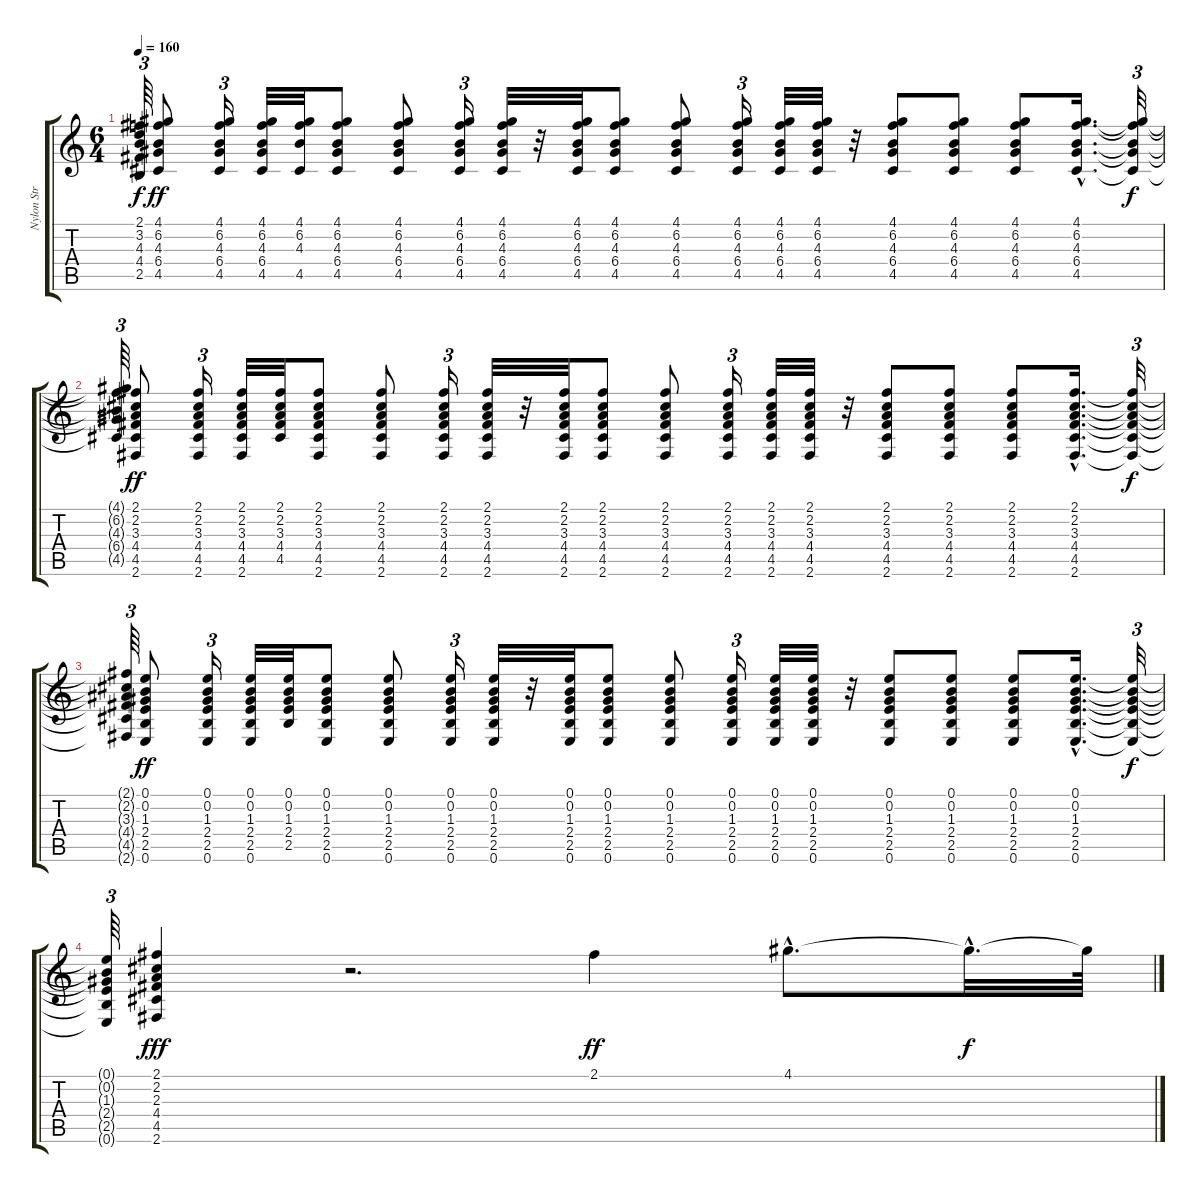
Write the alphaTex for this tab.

\track ("Nylon Str Gtr (Paco DeLucia)" "Nylon Str ") {instrument acousticguitarnylon}
\staff {score tabs}
\tuning (E4 B3 G3 D3 A2 E2) {hide}
\ts (6 4)
\tempo 160
\clef g2
\ks c
(2.1{t} 3.2{t} 4.3{t} 4.4{t} 2.5{t}).64{tu (3 2) dy f} (4.1 6.2 4.3 6.4 4.5).8{dy ff} (4.1 6.2 4.3 6.4 4.5).16{tu (3 2)} (4.1 6.2 4.3 6.4 4.5).32 (4.1 6.2 4.3 4.5).32 (4.1 6.2 4.3 6.4 4.5).8 (4.1 6.2 4.3 6.4 4.5).8 (4.1 6.2 4.3 6.4 4.5).16{tu (3 2)} (4.1 6.2 4.3 6.4 4.5).32 r.32 (4.1 6.2 4.3 6.4 4.5).32 (4.1 6.2 4.3 6.4 4.5).8 (4.1 6.2 4.3 6.4 4.5).8 (4.1 6.2 4.3 6.4 4.5).16{tu (3 2)} (4.1 6.2 4.3 6.4 4.5).32 (4.1 6.2 4.3 6.4 4.5).32 r.32 (4.1 6.2 4.3 6.4 4.5).8 (4.1 6.2 4.3 6.4 4.5).8 (4.1 6.2 4.3 6.4 4.5).8 (4.1{hac} 6.2{hac} 4.3{hac} 6.4{hac} 4.5{hac}).16{d} (4.1{t} 6.2{t} 4.3{t} 6.4{t} 4.5{t}).32{tu (3 2) dy f} |
(4.1{t} 6.2{t} 4.3{t} 6.4{t} 4.5{t}).64{tu (3 2)} (2.1 2.2 3.3 4.4 4.5 2.6).8{dy ff} (2.1 2.2 3.3 4.4 4.5 2.6).16{tu (3 2)} (2.1 2.2 3.3 4.4 4.5 2.6).32 (2.1 2.2 3.3 4.4 4.5).32 (2.1 2.2 3.3 4.4 4.5 2.6).8 (2.1 2.2 3.3 4.4 4.5 2.6).8 (2.1 2.2 3.3 4.4 4.5 2.6).16{tu (3 2)} (2.1 2.2 3.3 4.4 4.5 2.6).32 r.32 (2.1 2.2 3.3 4.4 4.5 2.6).32 (2.1 2.2 3.3 4.4 4.5 2.6).8 (2.1 2.2 3.3 4.4 4.5 2.6).8 (2.1 2.2 3.3 4.4 4.5 2.6).16{tu (3 2)} (2.1 2.2 3.3 4.4 4.5 2.6).32 (2.1 2.2 3.3 4.4 4.5 2.6).32 r.32 (2.1 2.2 3.3 4.4 4.5 2.6).8 (2.1 2.2 3.3 4.4 4.5 2.6).8 (2.1 2.2 3.3 4.4 4.5 2.6).8 (2.1{hac} 2.2{hac} 3.3{hac} 4.4{hac} 4.5{hac} 2.6{hac}).16{d} (2.1{t} 2.2{t} 3.3{t} 4.4{t} 4.5{t} 2.6{t}).32{tu (3 2) dy f} |
(2.1{t} 2.2{t} 3.3{t} 4.4{t} 4.5{t} 2.6{t}).64{tu (3 2)} (0.1 0.2 1.3 2.4 2.5 0.6).8{dy ff} (0.1 0.2 1.3 2.4 2.5 0.6).16{tu (3 2)} (0.1 0.2 1.3 2.4 2.5 0.6).32 (0.1 0.2 1.3 2.4 2.5).32 (0.1 0.2 1.3 2.4 2.5 0.6).8 (0.1 0.2 1.3 2.4 2.5 0.6).8 (0.1 0.2 1.3 2.4 2.5 0.6).16{tu (3 2)} (0.1 0.2 1.3 2.4 2.5 0.6).32 r.32 (0.1 0.2 1.3 2.4 2.5 0.6).32 (0.1 0.2 1.3 2.4 2.5 0.6).8 (0.1 0.2 1.3 2.4 2.5 0.6).8 (0.1 0.2 1.3 2.4 2.5 0.6).16{tu (3 2)} (0.1 0.2 1.3 2.4 2.5 0.6).32 (0.1 0.2 1.3 2.4 2.5 0.6).32 r.32 (0.1 0.2 1.3 2.4 2.5 0.6).8 (0.1 0.2 1.3 2.4 2.5 0.6).8 (0.1 0.2 1.3 2.4 2.5 0.6).8 (0.1{hac} 0.2{hac} 1.3{hac} 2.4{hac} 2.5{hac} 0.6{hac}).16{d} (0.1{t} 0.2{t} 1.3{t} 2.4{t} 2.5{t} 0.6{t}).32{tu (3 2) dy f} |
(0.1{t} 0.2{t} 1.3{t} 2.4{t} 2.5{t} 0.6{t}).64{tu (3 2)} (2.1 2.2 2.3 4.4 4.5 2.6).4{dy fff} r.2{d} 2.1.4{dy ff volume 16} 4.1{hac}.8{d} 4.1{hac t}.32{d dy f} 4.1{t}.64
